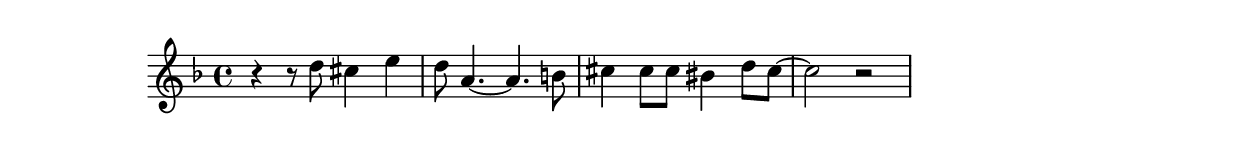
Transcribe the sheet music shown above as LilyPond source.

\version "1.7.18"

\score {
  \notes {
    \time 4/4
    \clef treble
    \key d \minor
    r4 r8 d''8 cis''4 e''4
    d''8 a'4.-~ a'4. b'8
    cis''4 cis''8 cis''8 bis'4 d''8 cis''-~
    cis''2 r2
  }
  \paper { }
}
  
